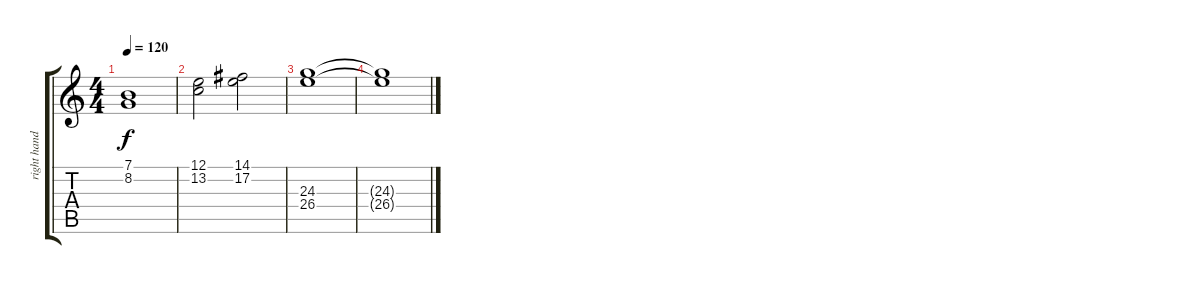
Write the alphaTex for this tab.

\track ("right hand " "right hand") {instrument lead2sawtooth}
\staff {score tabs}
\tuning (E4 B3 G3 D3 A2 E2) {hide}
\ts (4 4)
\tempo 120
\clef g2
\ks c
(7.1 8.2).1{dy f} |
(12.1 13.2).2 (14.1 17.2).2 |
(24.3 26.4).1 |
(24.3{t} 26.4{t}).1
